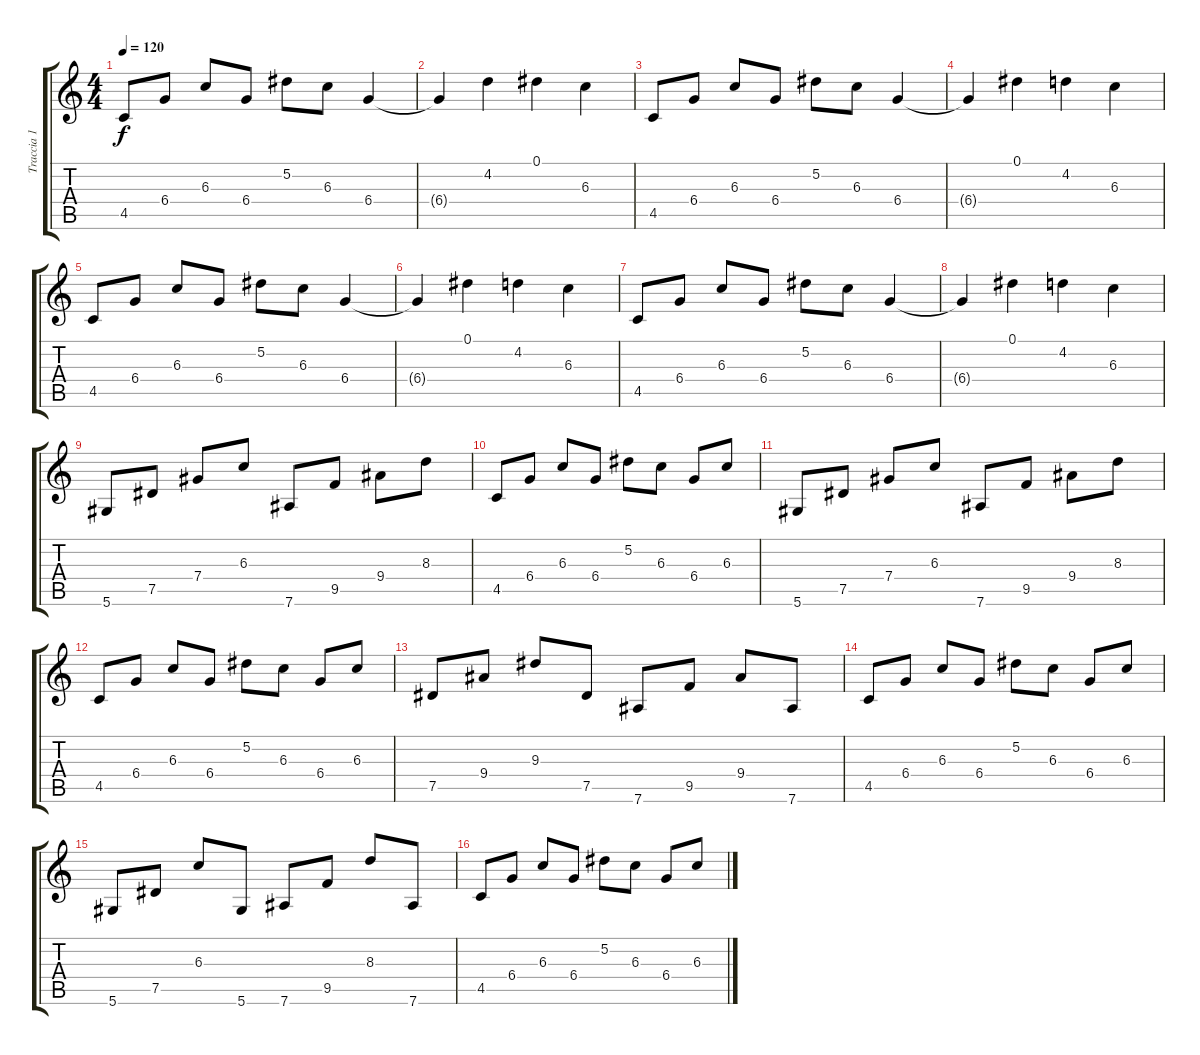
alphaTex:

\track ("Traccia 1" "Traccia 1") {instrument acousticguitarsteel}
\staff {score tabs}
\tuning (Eb4 Bb3 Gb3 Db3 Ab2 Eb2) {hide}
\ts (4 4)
\tempo 120
\clef g2
\ks c
4.5.8{dy f instrument acousticguitarsteel} 6.4.8 6.3.8 6.4.8 5.2.8 6.3.8 6.4.4 |
6.4{t}.4 4.2.4 0.1.4 6.3.4 |
4.5.8 6.4.8 6.3.8 6.4.8 5.2.8 6.3.8 6.4.4 |
6.4{t}.4 0.1.4 4.2.4 6.3.4 |
4.5.8 6.4.8 6.3.8 6.4.8 5.2.8 6.3.8 6.4.4 |
6.4{t}.4 0.1.4 4.2.4 6.3.4 |
4.5.8 6.4.8 6.3.8 6.4.8 5.2.8 6.3.8 6.4.4 |
6.4{t}.4 0.1.4 4.2.4 6.3.4 |
5.6.8 7.5.8 7.4.8 6.3.8 7.6.8 9.5.8 9.4.8 8.3.8 |
4.5.8 6.4.8 6.3.8 6.4.8 5.2.8 6.3.8 6.4.8 6.3.8 |
5.6.8 7.5.8 7.4.8 6.3.8 7.6.8 9.5.8 9.4.8 8.3.8 |
4.5.8 6.4.8 6.3.8 6.4.8 5.2.8 6.3.8 6.4.8 6.3.8 |
7.5.8 9.4.8 9.3.8 7.5.8 7.6.8 9.5.8 9.4.8 7.6.8 |
4.5.8 6.4.8 6.3.8 6.4.8 5.2.8 6.3.8 6.4.8 6.3.8 |
5.6.8 7.5.8 6.3.8 5.6.8 7.6.8 9.5.8 8.3.8 7.6.8 |
4.5.8 6.4.8 6.3.8 6.4.8 5.2.8 6.3.8 6.4.8 6.3.8
